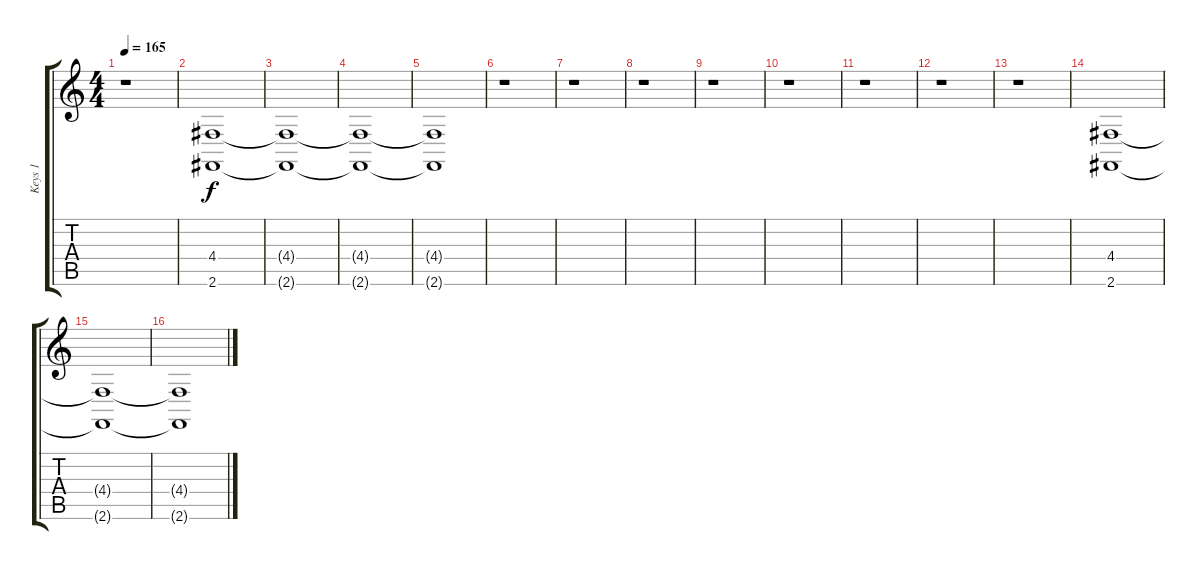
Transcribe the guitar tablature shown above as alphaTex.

\track ("Keys 1" "Keys 1") {instrument synthstrings2}
\staff {score tabs}
\tuning (E4 B3 G3 D3 A2 E2) {hide}
\ts (4 4)
\tempo 165
\clef g2
\ks c
r.1{dy f} |
(4.4 2.6).1 |
(4.4{t} 2.6{t}).1 |
(4.4{t} 2.6{t}).1 |
(4.4{t} 2.6{t}).1 |
r.1 |
r.1 |
r.1 |
r.1 |
r.1 |
r.1 |
r.1 |
r.1 |
(4.4 2.6).1 |
(4.4{t} 2.6{t}).1 |
(4.4{t} 2.6{t}).1
